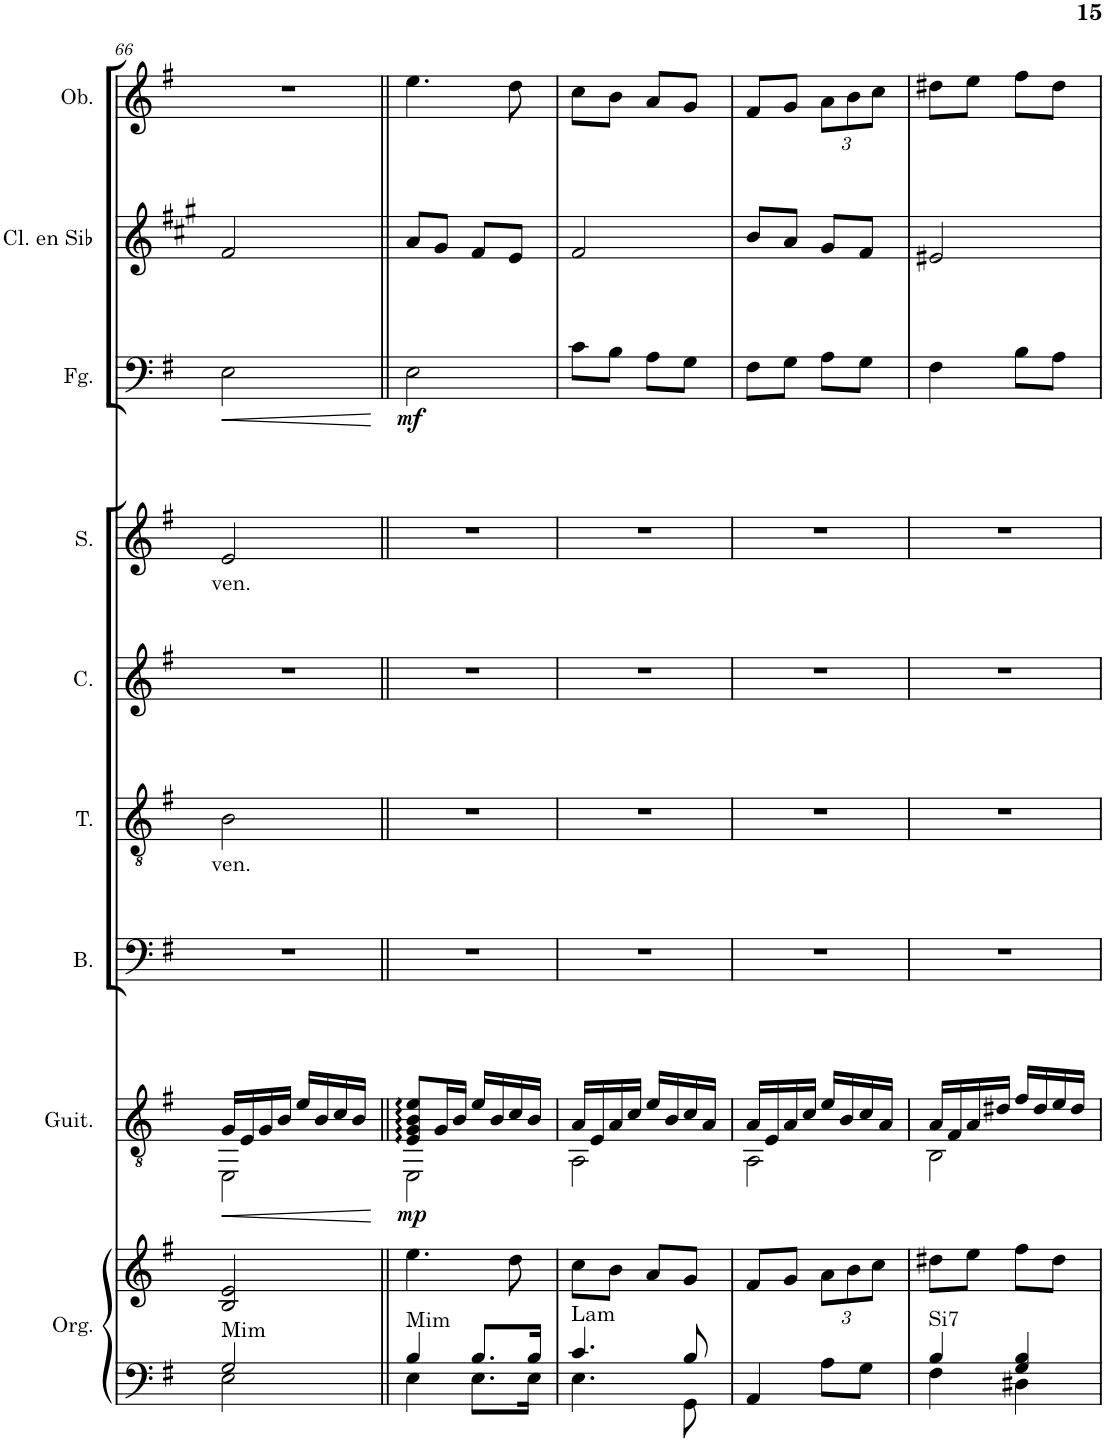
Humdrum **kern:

**kern	**kern	**harte	**kern	**dynam	**harte	**kern	**kern	**text	**kern	**kern	**text	**kern	**dynam	**kern	**kern
*part9	*part9	*part9	*part8	*part8	*part8	*part7	*part6	*part6	*part5	*part4	*part4	*part3	*part3	*part2	*part1
*staff10	*staff9	*	*staff8	*staff8	*	*staff7	*staff6	*staff6	*staff5	*staff4	*staff4	*staff3	*staff3	*staff2	*staff1
*I"Órgano	*	*	*I"Guitarra acústica	*	*	*I"Bajo	*I"Tenor	*	*I"Contralto	*I"Soprano	*	*I"Fagot	*	*I"Clarinete en Sib	*I"Oboe
*	*	*	*I'Guit.	*	*	*I'B.	*I'T.	*	*I'C.	*I'S.	*	*I'Fg.	*	*I'Cl. en Sib	*I'Ob.
!!LO:PB:g=z
*clefF4	*clefG2	*	*clefGv2	*	*	*clefF4	*clefGv2	*	*clefG2	*clefG2	*	*clefF4	*	*clefG2	*clefG2
*	*	*	*	*	*	*	*	*	*	*	*	*	*	*Trd1c2	*
*k[f#]	*k[f#]	*	*k[f#]	*	*	*k[f#]	*k[f#]	*	*k[f#]	*k[f#]	*	*k[f#]	*	*k[f#c#g#]	*k[f#]
*M2/4	*M2/4	*	*M2/4	*	*	*M2/4	*M2/4	*	*M2/4	*M2/4	*	*M2/4	*	*M2/4	*M2/4
=66	=66	=66	=66	=66	=66	=66	=66	=66	=66	=66	=66	=66	=66	=66	=66
*^	*	*	*	*	*	*	*	*	*	*	*	*	*	*	*
!	!	!	!LO:H:kt=Mim	!	!LO:HP:b	!LO:H:kt=Mim	!	!	!LO:LY:b	!	!	!LO:LY:b	!	!LO:HP:b	!	!
*	*	*	*	*^	*	*	*	*	*	*	*	*	*	*	*	*
2G/	2E\	2B/ 2e/	N	16G/LL	2EE\	<	N	2r	2B\	ven.	2r	2e/	ven.	2E\	<	2f#/	2r
.	.	.	.	16E/	.	.	.	.	.	.	.	.	.	.	.	.	.
.	.	.	.	16G/	.	.	.	.	.	.	.	.	.	.	.	.	.
.	.	.	.	16B/JJ	.	.	.	.	.	.	.	.	.	.	.	.	.
.	.	.	.	16e/LL	.	.	.	.	.	.	.	.	.	.	.	.	.
.	.	.	.	16B/	.	.	.	.	.	.	.	.	.	.	.	.	.
.	.	.	.	16c/	.	.	.	.	.	.	.	.	.	.	.	.	.
.	.	.	.	16B/JJ	.	.	.	.	.	.	.	.	.	.	.	.	.
*v	*v	*	*	*v	*v	*	*	*	*	*	*	*	*	*	*	*	*
.	.	.	.	[	.	.	.	.	.	.	.	.	[	.	.
=67||	=67||	=67||	=67||	=67||	=67||	=67||	=67||	=67||	=67||	=67||	=67||	=67||	=67||	=67||	=67||
*^	*	*	*^	*	*	*	*	*	*	*	*	*	*	*	*
!	!	!	!LO:H:kt=Mim	!	!	!LO:DY:b	!LO:H:kt=Mim	!	!	!	!	!	!	!	!LO:DY:b	!	!
4B/	4E\	4.ee\	N	8E/ 8G/ 8B/ 8e/L	2EE\	mp	N	2r	2r	.	2r	2r	.	2E\	mf	8a/L	4.ee\
.	.	.	.	16G/L	.	.	.	.	.	.	.	.	.	.	.	8g#/J	.
.	.	.	.	16B/JJ	.	.	.	.	.	.	.	.	.	.	.	.	.
8.B/L	8.E\L	.	.	16e/LL	.	.	.	.	.	.	.	.	.	.	.	8f#/L	.
.	.	.	.	16B/	.	.	.	.	.	.	.	.	.	.	.	.	.
.	.	8dd\	.	16c/	.	.	.	.	.	.	.	.	.	.	.	8e/J	8dd\
16B/Jk	16E\Jk	.	.	16B/JJ	.	.	.	.	.	.	.	.	.	.	.	.	.
=68	=68	=68	=68	=68	=68	=68	=68	=68	=68	=68	=68	=68	=68	=68	=68	=68	=68
!	!	!	!LO:H:kt=Lam	!	!	!	!LO:H:kt=Lam	!	!	!	!	!	!	!	!	!	!
4.c/	4.E\	8cc\L	N	16A/LL	2AA\	.	N	2r	2r	.	2r	2r	.	8c\L	.	2f#/	8cc\L
.	.	.	.	16E/	.	.	.	.	.	.	.	.	.	.	.	.	.
.	.	8b\J	.	16A/	.	.	.	.	.	.	.	.	.	8B\J	.	.	8b\J
.	.	.	.	16c/JJ	.	.	.	.	.	.	.	.	.	.	.	.	.
.	.	8a/L	.	16e/LL	.	.	.	.	.	.	.	.	.	8A\L	.	.	8a/L
.	.	.	.	16B/	.	.	.	.	.	.	.	.	.	.	.	.	.
8B/	8GG\	8g/J	.	16c/	.	.	.	.	.	.	.	.	.	8G\J	.	.	8g/J
.	.	.	.	16A/JJ	.	.	.	.	.	.	.	.	.	.	.	.	.
*v	*v	*	*	*	*	*	*	*	*	*	*	*	*	*	*	*	*
=69	=69	=69	=69	=69	=69	=69	=69	=69	=69	=69	=69	=69	=69	=69	=69	=69
4AA/	8f#/L	.	16A/LL	2AA\	.	.	2r	2r	.	2r	2r	.	8F#\L	.	8b/L	8f#/L
.	.	.	16E/	.	.	.	.	.	.	.	.	.	.	.	.	.
.	8g/J	.	16A/	.	.	.	.	.	.	.	.	.	8G\J	.	8a/J	8g/J
.	.	.	16c/JJ	.	.	.	.	.	.	.	.	.	.	.	.	.
*	*Xbrackettup	*	*	*	*	*	*	*	*	*	*	*	*	*	*	*Xbrackettup
8A\L	12a\L	.	16e/LL	.	.	.	.	.	.	.	.	.	8A\L	.	8g#/L	12a\L
.	.	.	16B/	.	.	.	.	.	.	.	.	.	.	.	.	.
.	12b\	.	.	.	.	.	.	.	.	.	.	.	.	.	.	12b\
8G\J	.	.	16c/	.	.	.	.	.	.	.	.	.	8G\J	.	8f#/J	.
.	12cc\J	.	.	.	.	.	.	.	.	.	.	.	.	.	.	12cc\J
.	.	.	16A/JJ	.	.	.	.	.	.	.	.	.	.	.	.	.
=70	=70	=70	=70	=70	=70	=70	=70	=70	=70	=70	=70	=70	=70	=70	=70	=70
*^	*	*	*	*	*	*	*	*	*	*	*	*	*	*	*	*
!	!	!	!LO:H:kt=Si7	!	!	!	!LO:H:kt=Si7	!	!	!	!	!	!	!	!	!	!
4B/	4F#\	8dd#X\L	N	16A/LL	2BB\	.	N	2r	2r	.	2r	2r	.	4F#\	.	2e#X/	8dd#X\L
.	.	.	.	16F#/	.	.	.	.	.	.	.	.	.	.	.	.	.
.	.	8ee\J	.	16A/	.	.	.	.	.	.	.	.	.	.	.	.	8ee\J
.	.	.	.	16d#X/JJ	.	.	.	.	.	.	.	.	.	.	.	.	.
4G/ 4B/	4D#X\	8ff#\L	.	16f#/LL	.	.	.	.	.	.	.	.	.	8B\L	.	.	8ff#\L
.	.	.	.	16d#/	.	.	.	.	.	.	.	.	.	.	.	.	.
.	.	8dd#\J	.	16e/	.	.	.	.	.	.	.	.	.	8A\J	.	.	8dd#\J
.	.	.	.	16d#/JJ	.	.	.	.	.	.	.	.	.	.	.	.	.
*v	*v	*	*	*v	*v	*	*	*	*	*	*	*	*	*	*	*	*
=	=	=	=	=	=	=	=	=	=	=	=	=	=	=	=
*-	*-	*-	*-	*-	*-	*-	*-	*-	*-	*-	*-	*-	*-	*-	*-
